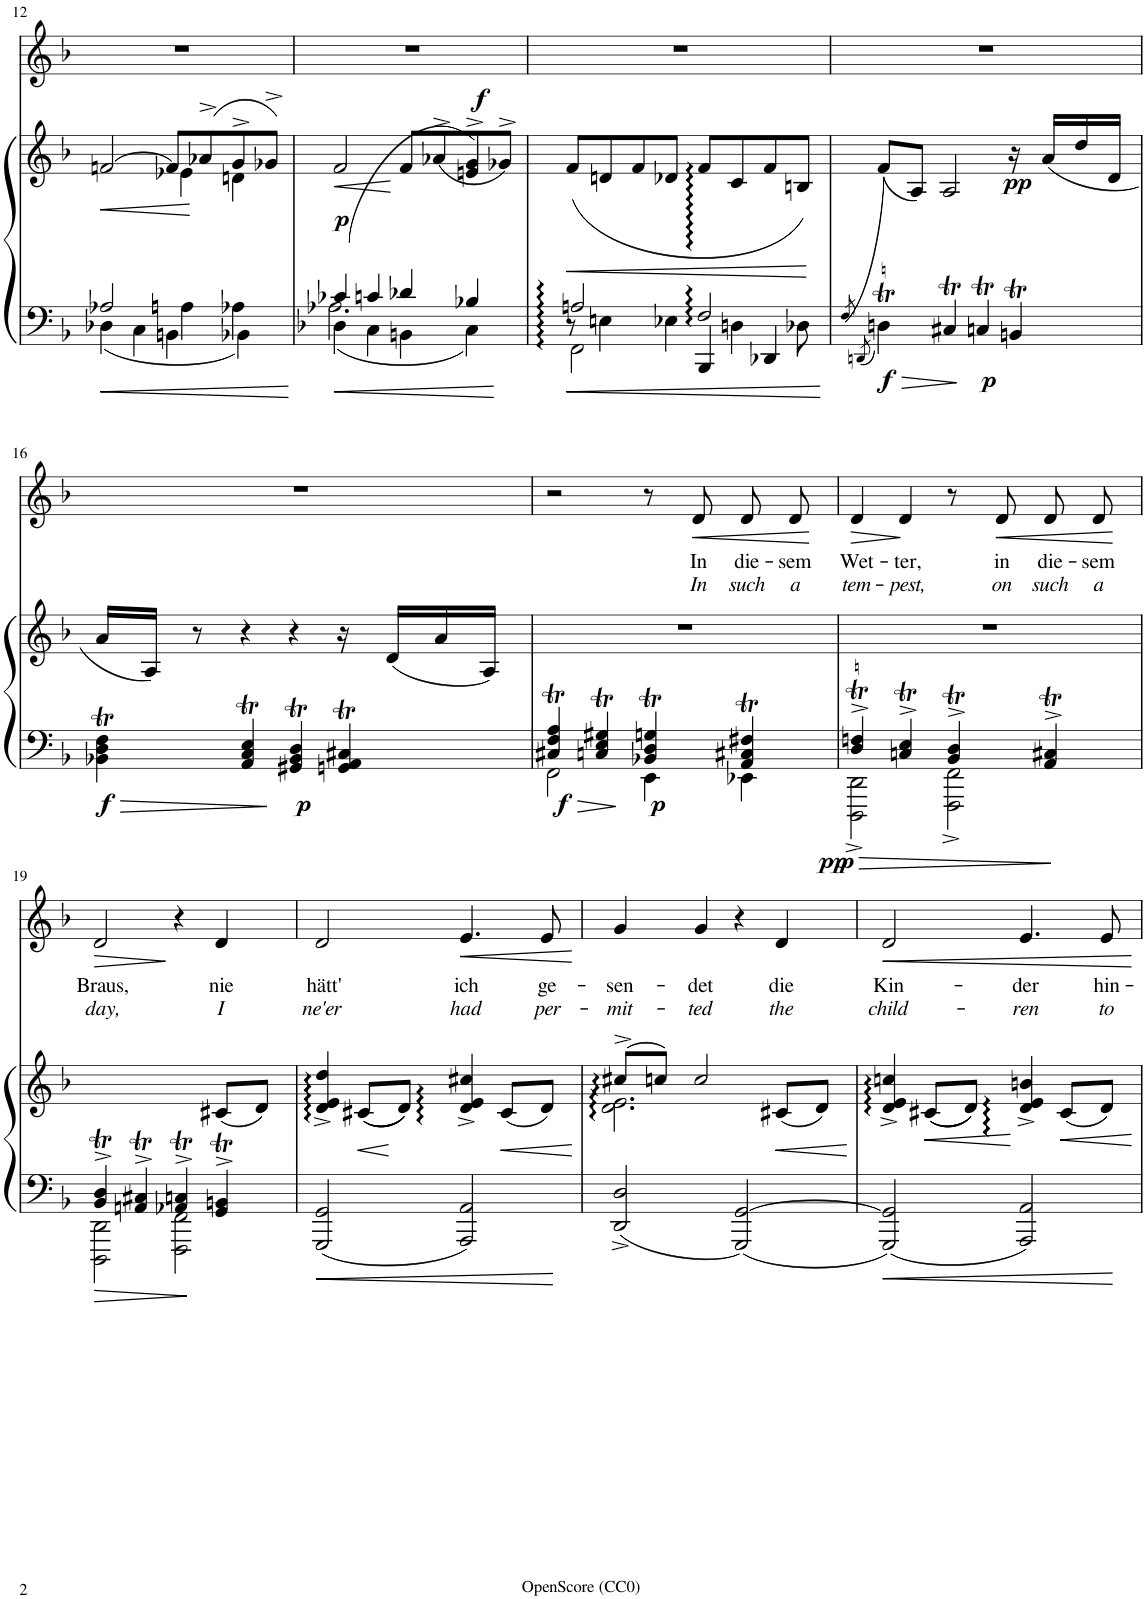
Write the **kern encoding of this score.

**kern	**kern	**dynam	**kern	**text	**text	**dynam
*part2	*part2	*part2	*part1	*part1	*part1	*part1
*staff3	*staff2	*staff2/3	*staff1	*staff1	*staff1	*staff1
*I"Piano	*	*	*I"Gesang Voice	*	*	*
*I'Pno	*	*	*	*	*	*
!!LO:PB:g=z
*clefF4	*clefG2	*	*clefG2	*	*	*
*k[b-]	*k[b-]	*	*k[b-]	*	*	*
*M4/4	*M4/4	*	*M4/4	*	*	*
=12	=12	=12	=12	=12	=12	=12
*^	*	*	*	*	*	*
!	!	!	!LO:HP:b	!	!	!	!
*	*	*^	*	*	*	*	*
2A-X/	4D-X\	[2fn/	2ryy	<	1r	.	.	.
.	4C\	.	.	.	.	.	.	.
4An\	4BBn\	8f/L]	4e-X\	.	.	.	.	.
.	.	(8a-X^/	.	[	.	.	.	.
4A-X\	4BB-X\	8g^/	4dn\	.	.	.	.	.
.	.	8g-X^/J)	.	.	.	.	.	.
*v	*v	*	*	*	*	*	*	*
=13	=13	=13	=13	=13	=13	=13	=13
!	!	!	!LO:HP:b=2	!	!	!	!
*^	*	*	*	*	*	*	*
*	*^	*	*	*	*	*	*	*
!	!	!	!	!	!LO:HP:n=1:b	!	!	!	!
!	!	!	!	!	!LO:DY:n=1:b	!	!	!	!
(4c-X/	2.A-X\	4D-X\	2f/	2.ryy	< < p	1r	.	.	.
4cn/	.	4C\	.	.	.	.	.	.	.
4d-X/	.	4BBn\	8f/L	.	[	.	.	.	.
.	.	.	(8a-X^>/	.	.	.	.	.	.
!	!	!	!	!	!LO:DY:n=2:a	!	!	!	!
4ryy	4B-X/	4C\	8g^>/	4en/)	f	.	.	.	.
.	.	.	8g-X^>/J)	.	.	.	.	.	.
*v	*v	*v	*	*	*	*	*	*	*
*	*v	*v	*	*	*	*	*
.	.	[	.	.	.	.
=14	=14	=14	=14	=14	=14	=14
*^	*	*	*	*	*	*
*	*^	*	*	*	*	*	*
!	!	!	!	!LO:HP:b	!	!	!	!
2An/	8r	2FF\	(8f/L	<	1r	.	.	.
.	4En\	.	8dn/	.	.	.	.	.
.	.	.	8f/	.	.	.	.	.
.	4E-X\	.	8d-X/J	.	.	.	.	.
2F/	.	4BBB-/	8f/L	.	.	.	.	.
.	4Dn\	.	8c/	.	.	.	.	.
.	.	4DD-X/	8f/	.	.	.	.	.
.	8D-X\	.	8Bn/J)	[	.	.	.	.
*	*v	*v	*	*	*	*	*	*
=15	=15	=15	=15	=15	=15	=15	=15
(8qF/	8qDDn/	.	.	.	.	.	.
!	!	!	!LO:DY:b=2	!	!	!	!
1ryy	4DnT\	(8f/L)	f	1r	.	.	.
.	.	8A/J)	.	.	.	.	.
.	4C#Xt/	2A/	.	.	.	.	.
!	!	!	!LO:DY:b=2	!	!	!	!
.	4CnT/	.	p	.	.	.	.
!	!	!	!LO:DY:b	!	!	!	!
.	4BBnt/	16r	pp	.	.	.	.
.	.	(16a/LL	.	.	.	.	.
.	.	16dd/	.	.	.	.	.
.	.	16d/JJ	.	.	.	.	.
*v	*v	*	*	*	*	*	*
!!LO:LB:g=z
=16	=16	=16	=16	=16	=16	=16
!	!	!LO:DY:b=2	!	!	!	!
4BB-X\T 4D\T 4F\T	16a/LL	f	1r	.	.	.
.	16A/JJ)	.	.	.	.	.
.	8r	.	.	.	.	.
4AA/T 4C/T 4E/T	4r	.	.	.	.	.
!	!	!LO:DY:b=2	!	!	!	!
4GG#X/T 4BB-/T 4D/T	4r	p	.	.	.	.
4GGn/T 4AA/T 4C#X/T	16r	.	.	.	.	.
.	(16d/LL	.	.	.	.	.
.	16a/	.	.	.	.	.
.	16A/JJ)	.	.	.	.	.
=17	=17	=17	=17	=17	=17	=17
*^	*	*	*	*	*	*
!	!	!	!LO:DY:b=2	!	!	!	!
4C#X/T 4F/T 4A/T	2FF\	1r	f	2r	.	.	.
4Cn/T 4E/T 4G#X/T	.	.	.	.	.	.	.
!	!	!	!LO:DY:b=2	!	!	!	!
4BB-X/T 4D/T 4Gn/T	4EE\	.	p	8r	.	.	.
!	!	!	!	!	!LO:LY:b	!LO:LY:b	!LO:HP:b
.	.	.	.	8d/	In	In	<
!	!	!	!	!	!LO:LY:b	!LO:LY:b	!
4AA/T 4C#X/T 4F#X/T	4EE-X\	.	.	8d/L	die-	such	.
!	!	!	!	!	!LO:LY:b	!LO:LY:b	!
.	.	.	.	8d/J	-sem	a	.
*v	*v	*	*	*	*	*	*
.	.	.	.	.	.	[
=18	=18	=18	=18	=18	=18	=18
*^	*	*	*	*	*	*
!	!	!	!LO:DY:b=2	!	!LO:LY:b	!LO:LY:b	!LO:HP:b
!	!	!	!LO:DY:n=1:b=2	!	!	!	!
4D/T^> 4Fn/T^>	2DDD\^ 2DD\^	1r	pp p	4d/	Wet-	tem-	>
!	!	!	!	!	!LO:LY:b	!LO:LY:b	!
4Cn/T^> 4E/T^>	.	.	.	4d/	-ter,	-pest,	.
4BB-/T^> 4D/T^>	2FFF\^ 2FF\^	.	.	8r	.	.	]
!	!	!	!	!	!LO:LY:b	!LO:LY:b	!LO:HP:b
.	.	.	.	8d/	in	on	<
!	!	!	!	!	!LO:LY:b	!LO:LY:b	!
4AA/T^> 4C#X/T^>	.	.	.	8d/L	die-	such	.
!	!	!	!	!	!LO:LY:b	!LO:LY:b	!
.	.	.	.	8d/J	-sem	a	.
*v	*v	*	*	*	*	*	*
.	.	.	.	.	.	[
!!LO:LB:g=z
=19	=19	=19	=19	=19	=19	=19
*^	*	*	*	*	*	*
!	!	!	!	!	!LO:LY:b	!LO:LY:b	!LO:HP:b
4BB-/T^> 4D/T^>	2DDD\ 2DD\	2.ryy	.	2d/	Braus,	day,	>
4AAn/T^> 4C#X/T^>	.	.	.	.	.	.	.
4AA-X/T^> 4Cn/T^>	2FFF\ 2FF\	.	.	4r	.	.	]
!	!	!	!	!	!LO:LY:b	!LO:LY:b	!
4GG/T^> 4BBn/T^>	.	(8c#X/L	.	4d/	nie	I	.
.	.	8d/J)	.	.	.	.	.
*v	*v	*	*	*	*	*	*
=20	=20	=20	=20	=20	=20	=20
!	!	!	!	!LO:LY:b	!LO:LY:b	!
2GGG/ 2GG/	4d/^ 4e/^ 4dd/^	.	2d/	hätt'	ne'er	.
!	!	!LO:HP:b	!	!	!	!
.	(((8c#X/L	<	.	.	.	.
.	8d/J)))	[	.	.	.	.
!	!	!	!	!LO:LY:b	!LO:LY:b	!LO:HP:b
2AAA/ 2AA/	4d/^ 4e/^ 4cc#X/^	.	4.e/	ich	had	<
!	!	!LO:HP:b	!	!	!	!
.	(8c#/L	<	.	.	.	.
!	!	!	!	!LO:LY:b	!LO:LY:b	!
.	8d/J)	.	8e/	ge-	per-	.
.	.	[	.	.	.	[
=21	=21	=21	=21	=21	=21	=21
*	*^	*	*	*	*	*
!	!	!	!	!	!LO:LY:b	!LO:LY:b	!
2DD/^ 2D/^	(8cc#X^/L	2.d\ 2.e\	.	4g/	-sen-	-mit-	.
.	8ccn/J)	.	.	.	.	.	.
!	!	!	!	!	!LO:LY:b	!LO:LY:b	!
.	2cc/	.	.	4g/	-det	-ted	.
2GGG/ [2GG/	.	.	.	4r	.	.	.
!	!	!	!LO:HP:b	!	!LO:LY:b	!LO:LY:b	!
.	(8c#X/L	4ryy	<	4d/	die	the	.
.	8d/J)	.	.	.	.	.	.
*	*v	*v	*	*	*	*	*
.	.	[	.	.	.	.
=22	=22	=22	=22	=22	=22	=22
!	!	!	!	!LO:LY:b	!LO:LY:b	!LO:HP:b
2GGG/ 2GG/]	4d/^ 4e/^ 4ccn/^	.	2d/	Kin-	child-	<
!	!	!LO:HP:b	!	!	!	!
.	(((8c#X/L	<	.	.	.	.
.	8d/J)))	.	.	.	.	.
!	!	!	!	!LO:LY:b	!LO:LY:b	!
2AAA/ 2AA/	4d/^ 4e/^ 4bn/^	[	4.e/	-der	-ren	.
!	!	!LO:HP:b	!	!	!	!
.	(8c#/L	<	.	.	.	.
!	!	!	!	!LO:LY:b	!LO:LY:b	!
.	8d/J)	.	8e/	hin-	to	.
.	.	[	.	.	.	[
=	=	=	=	=	=	=
*-	*-	*-	*-	*-	*-	*-
